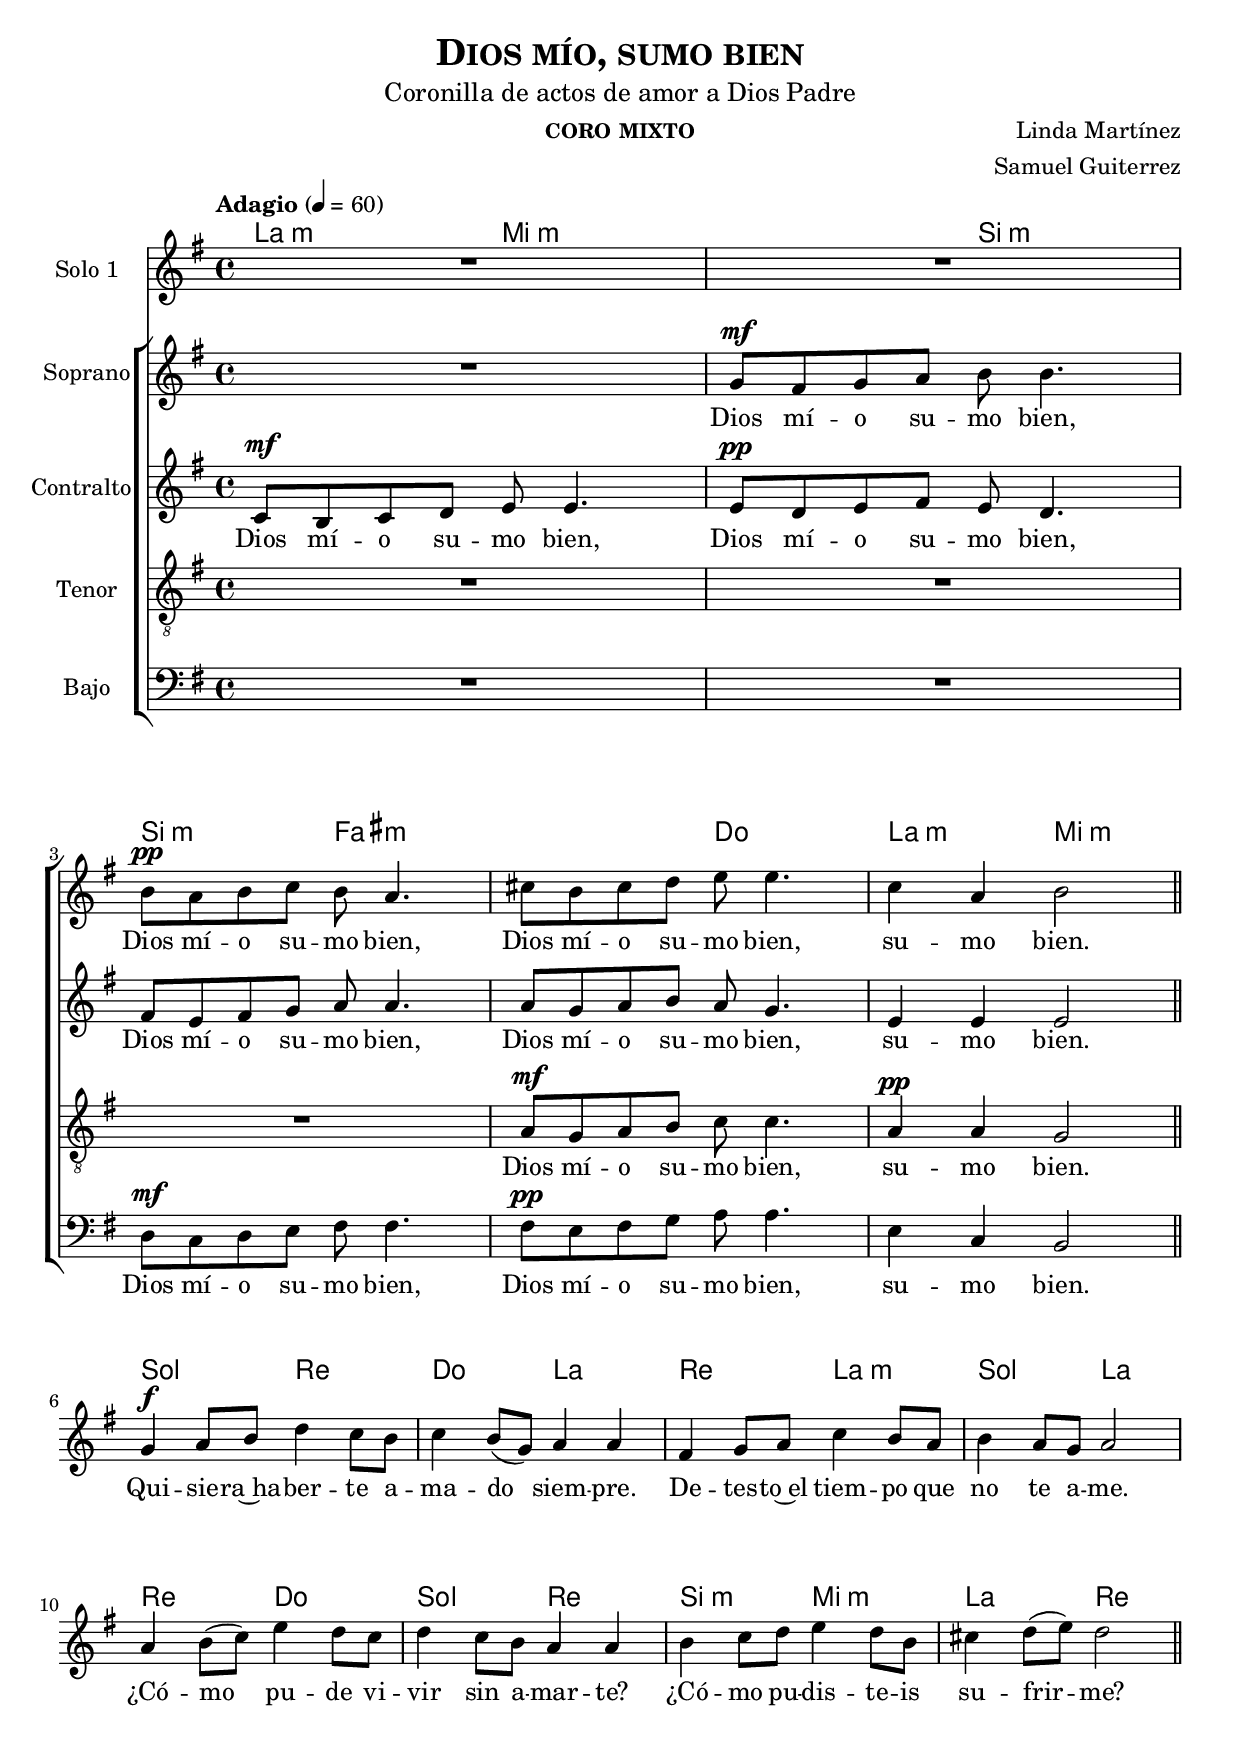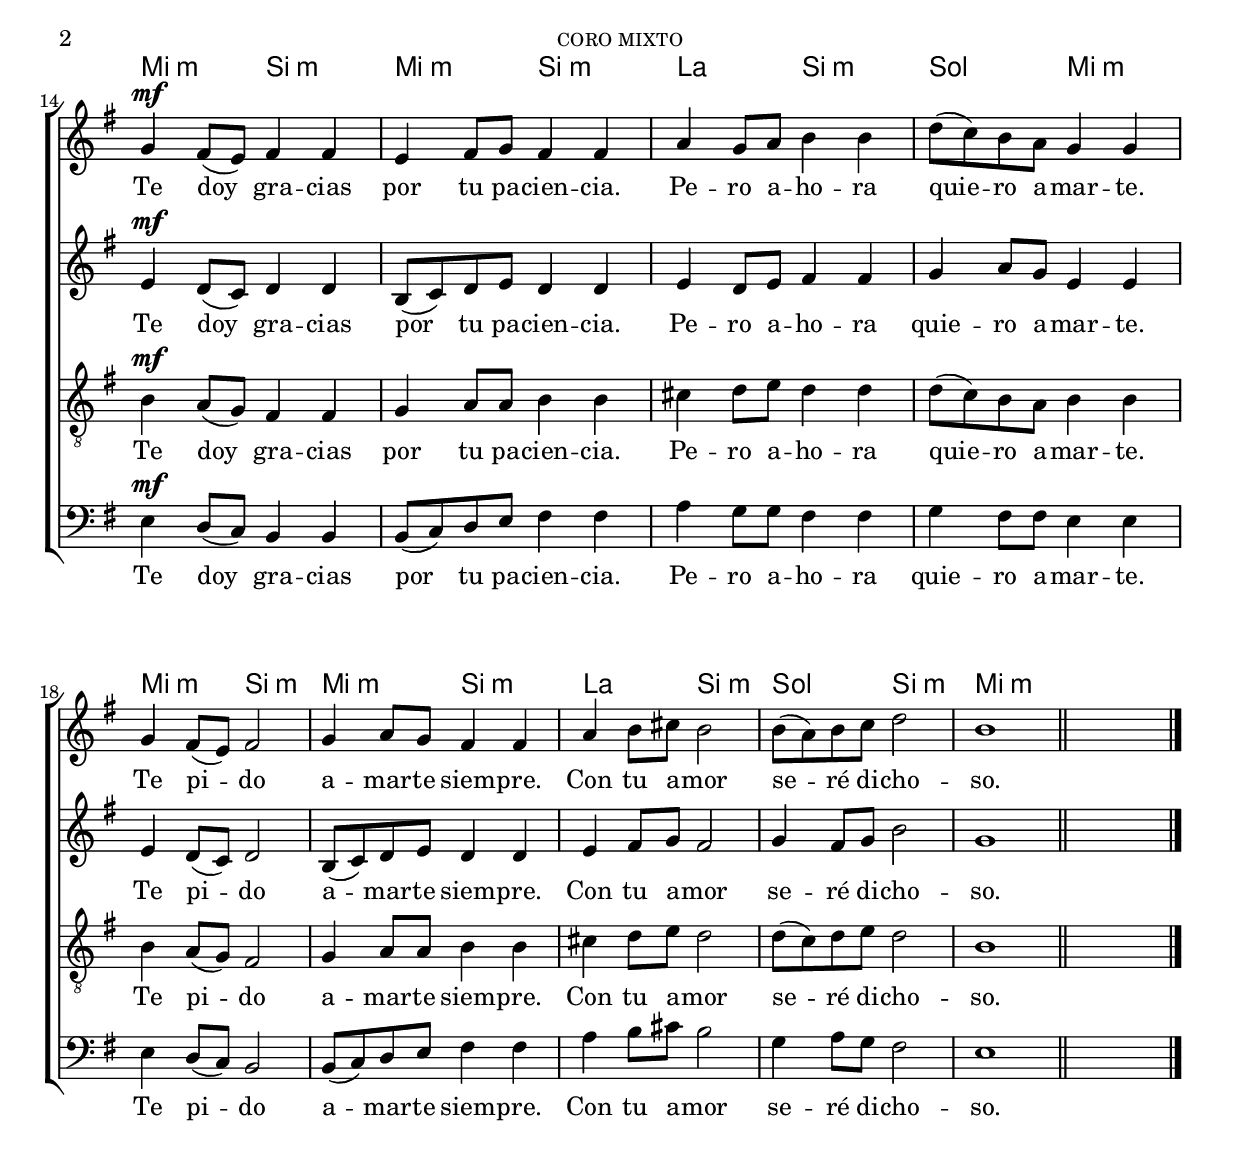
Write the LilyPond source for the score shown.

% Dios mio, sumo bien - Coro mixto
% by serachsam

\language "espanol"
\version "2.23.10"

% --- Global parameters
%particle = 0
%jump = \break
%time = 4

% --- Includes
title = "Dios mío, sumo bien"
subtitle = "Coronilla de actos de amor a Dios Padre"
subsubtitle = ""
autor = "Linda Martínez"
arranger = ""
other = "Samuel Guiterrez"
papper = "letter"
size = 20

global = {
    \tempo "Adagio" 4 = 60
    \key mi \minor
    \time 4/4

    s1*5
    \bar "||"
    s1*8
    \bar "||"
    s1*9
    \bar "||"
    s1*8
    
    \bar "|."
}

soprano-solo = \relative do'' {
  \compressEmptyMeasures
  \dynamicUp

  R1*5 |
  sol4\f la8 si re4 do8 si |
  do4 si8( sol) la4 la |
  fas4 sol8 la do4 si8 la |
  si4 la8 sol la2 | \break
  la4 si8( do) mi4 re8 do |
  re4 do8 si la4 la |
  si4 do8 re mi4 re8 si |
  dos4 re8( mi) re2 | \break
  
}

soprano-solo-lyrics = \lyricmode {
  Qui -- sie -- ra~ha -- ber -- te a -- ma -- do siem -- pre.
  De -- tes -- to~el tiem -- po que no te a -- me.
  ¿Có -- mo pu -- de vi -- vir sin a -- mar -- te?
  ¿Có -- mo pu -- dis -- te -- is su -- frir -- me?
}

\include "soprano.ily"
alto = \relative do' {
  \compressEmptyMeasures
  \dynamicUp
  do8\mf si do re mi mi4. |
  mi8\pp re mi fas mi re4. |
  fas8 mi fas sol la la4. |
  la8 sol la si la sol4. |
  mi4 mi mi2 |

  R1*8 |

  mi4\mf re8( do) re4 re |
  si8( do) re mi re4 re |
  mi4 re8 mi fas4 fas |
  sol4 la8 sol mi4 mi |
  mi4 re8( do) re2 |
  si8( do) re mi re4 re |
  mi4 fas8 sol fas2 |
  sol4 fas8 sol si2 |
  sol1 |
}

alto-lyrics = \lyricmode {
  Dios mí -- o su -- mo bien, Dios mí -- o su -- mo bien,
  Dios mí -- o su -- mo bien, Dios mí -- o su -- mo bien,
  su -- mo bien.
  
  Te doy gra -- cias por tu pa -- cien -- cia.
  Pe -- ro a -- ho -- ra quie -- ro a -- mar -- te.
  Te pi -- do a -- mar -- te siem -- pre.
  Con tu a -- mor se -- ré di -- cho -- so.
}

tenor = \relative do' {
  \compressEmptyMeasures
  \dynamicUp
  \clef "G_8"
  R1*3 |
  la8\mf sol la si do do4. |
  la4\pp la sol2 |
  
  R1*8 |

  si4\mf la8( sol) fas4 fas |
  sol4 la8 la si4 si |
  dos4 re8 mi re4 re |
  re8( do) si la si4 si |
  si4 la8( sol) fas2 |
  sol4 la8 la si4 si |
  dos4 re8 mi re2 |
  re8( do) re mi re2 |
  si1 |
}

tenor-lyrics = \lyricmode {
  Dios mí -- o su -- mo bien, su -- mo bien.
  
  Te doy gra -- cias por tu pa -- cien -- cia.
  Pe -- ro a -- ho -- ra quie -- ro a -- mar -- te.
  Te pi -- do a -- mar -- te siem -- pre.
  Con tu a -- mor se -- ré di -- cho -- so.
}

bass = \relative do {
  \compressEmptyMeasures
  \dynamicUp
  \clef bass
  R1*2 |
  re8\mf do re mi fas fas4. |
  fas8\pp mi fas sol la la4. |
  mi4 do si2 |
  
  R1*8 |

  mi4\mf re8( do) si4 si |
  si8( do) re mi fas4 fas |
  la4 sol8 sol fas4 fas |
  sol4 fas8 fas mi4 mi |
  mi4 re8( do) si2 |
  si8( do) re mi fas4 fas |
  la4 si8 dos si2 |
  sol4 la8 sol fas2 |
  mi1 |
}

bass-lyrics = \lyricmode {
  Dios mí -- o su -- mo bien, Dios mí -- o su -- mo bien,
  su -- mo bien.
  
  Te doy gra -- cias por tu pa -- cien -- cia.
  Pe -- ro a -- ho -- ra quie -- ro a -- mar -- te.
  Te pi -- do a -- mar -- te siem -- pre.
  Con tu a -- mor se -- ré di -- cho -- so.
}

harmonies = \new ChordNames {
  \set ChordNames.midiInstrument = "string ensemble 2"
  \set ChordNames.midiMaximumVolume = #0.5
  \set chordChanges = ##t
  \chordmode {
    \italianChords

      la2:m mi2:m |
      mi2:m si2:m |
      si2:m fas2:m |
      fas2:m do2 |
      la2:m mi2:m |
      
      sol2 re2 |
      do2 la2 |
      re2 la2:m |
      sol2 la2 |
      re2 do2 |
      sol2 re2 |
      si2:m mi2:m |
      la2 re2 |
      
      mi2:m si2:m |
      mi2:m si2:m |
      la2 si2:m |
      sol2 mi2:m |
      mi2:m si2:m |
      mi2:m si2:m |
      la2 si2:m |
      sol2 si2:m |
      mi1:m |
  }
}

% \include "metronome.ily"

% --- Global size
%#(set-global-staff-size \size)

% --- Header
\header {
  title = \markup{\smallCaps \title}
  subtitle = \markup{\medium \subtitle}
  subsubtitle = \markup{\medium \subsubtitle}
  instrument = \markup{\caps "coro mixto"}
  composer = \markup {\right-column {\autor \other}}
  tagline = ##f
  breakbefore = ##t
}

% --- Music

% --- Harmony

% --- Sheet
\score {
  <<
    \harmonies
    \new Staff {
      <<
        \set Staff.instrumentName = "Solo 1"
        \set Staff.midiInstrument = #"oboe"
        %\set Staff.midiMaximumVolume = #1.5
        <<
          \new Voice = "soprano-solo" { << \global \soprano-solo >> }
          \new Lyrics \lyricsto "soprano-solo" { \soprano-solo-lyrics }
        >>
      >>
    }
    \new ChoirStaff {
      <<
        \new Staff {
          <<
            \set Staff.instrumentName = "Soprano"
            \set Staff.midiInstrument = #"oboe"
            %\set Staff.midiMaximumVolume = #1.5
            <<
              \new Voice = "soprano" { << \global \soprano >> }
              \new Lyrics \lyricsto "soprano" { \soprano-lyrics }
            >>
          >>
        }
        \new Staff {
          <<
            \set Staff.instrumentName = "Contralto"
            \set Staff.midiInstrument = #"clarinet"
            %\set Staff.midiMaximumVolume = #1.5
            <<
              \new Voice = "alto" { << \global \alto >> }
              \new Lyrics \lyricsto "alto" { \alto-lyrics }
            >>
          >>
        }
        \new Staff {
          <<
            \set Staff.instrumentName = "Tenor"
            \set Staff.midiInstrument = #"english horn"
            %\set Staff.midiMaximumVolume = #1.5
            <<
              \new Voice = "tenor" { << \global \tenor >> }
              \new Lyrics \lyricsto "tenor" { \tenor-lyrics }
            >>
          >>
        }
        \new Staff {
          <<
            \set Staff.instrumentName = "Bajo"
            \set Staff.midiInstrument = #"bassoon"
            %\set Staff.midiMaximumVolume = #1.5
            <<
              \new Voice = "bass" { << \global \bass >> }
              \new Lyrics \lyricsto "bass" { \bass-lyrics }
            >>
          >>
        }
      >>
    }
  >>
  \layout {
    \context {
      \Staff
      \RemoveEmptyStaves
    }
  }
  \midi {}
}

% --- Paper
\paper {
  #(set-default-paper-size "letter")
  page-breaking = #ly:page-turn-breaking
}


%{
convert-ly (GNU LilyPond) 2.23.10  convert-ly: Procesando «»...
Aplicando la conversión: 2.23.3, 2.23.4, 2.23.5, 2.23.6, 2.23.7,
2.23.8, 2.23.9, 2.23.10
%}
